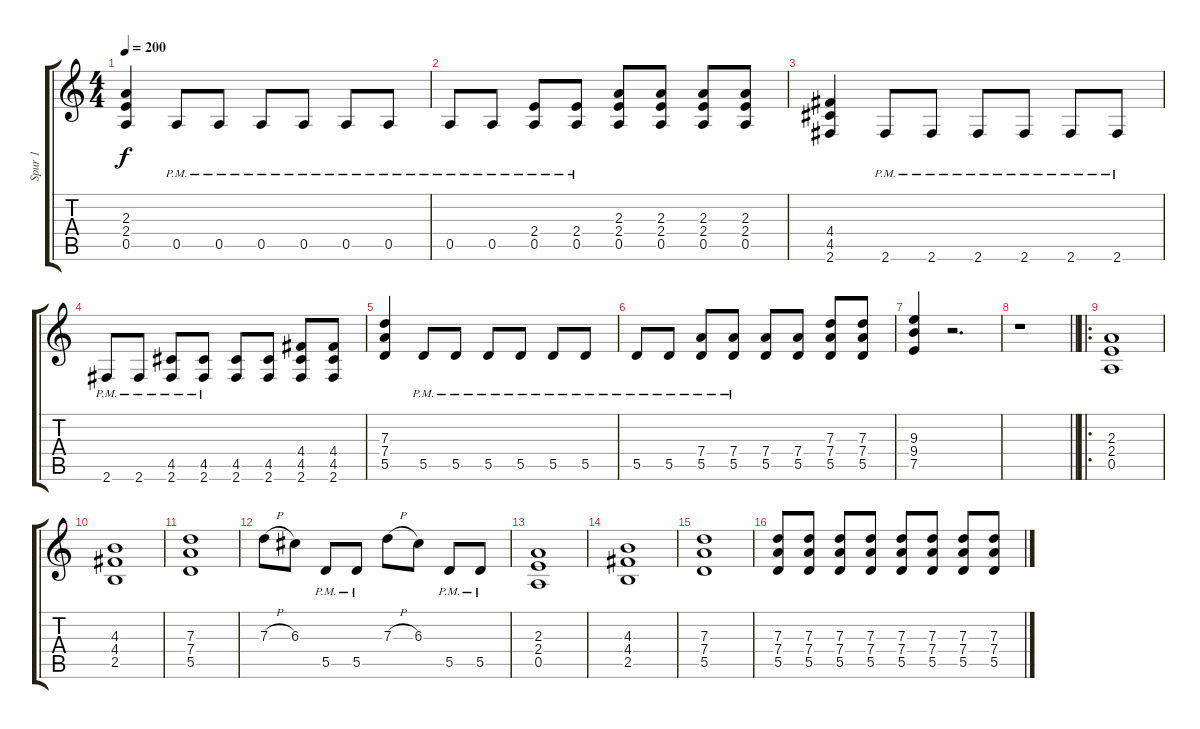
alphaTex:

\track ("Spur 1" "Spur 1") {instrument distortionguitar}
\staff {score tabs}
\tuning (E4 B3 G3 D3 A2 E2) {hide}
\ts (4 4)
\tempo 200
\clef g2
\ks c
(2.3 2.4 0.5).4{dy f} 0.5{pm}.8 0.5{pm}.8 0.5{pm}.8 0.5{pm}.8 0.5{pm}.8 0.5{pm}.8 |
0.5{pm}.8 0.5{pm}.8 (2.4 0.5{pm}).8 (2.4 0.5{pm}).8 (2.3 2.4 0.5).8 (2.3 2.4 0.5).8 (2.3 2.4 0.5).8 (2.3 2.4 0.5).8 |
(4.4 4.5 2.6).4 2.6{pm}.8 2.6{pm}.8 2.6{pm}.8 2.6{pm}.8 2.6{pm}.8 2.6{pm}.8 |
2.6{pm}.8 2.6{pm}.8 (4.5 2.6{pm}).8 (4.5 2.6{pm}).8 (4.5 2.6).8 (4.5 2.6).8 (4.4 4.5 2.6).8 (4.4 4.5 2.6).8 |
(7.3 7.4 5.5).4 5.5{pm}.8 5.5{pm}.8 5.5{pm}.8 5.5{pm}.8 5.5{pm}.8 5.5{pm}.8 |
5.5{pm}.8 5.5{pm}.8 (7.4 5.5{pm}).8 (7.4 5.5{pm}).8 (7.4 5.5).8 (7.4 5.5).8 (7.3 7.4 5.5).8 (7.3 7.4 5.5).8 |
(9.3 9.4 7.5).4 r.2{d} |
\barLineRight lightlight
r.1 |
\ro
(2.3 2.4 0.5).1 |
(4.3 4.4 2.5).1 |
(7.3 7.4 5.5).1 |
7.3{h}.8 6.3.8 5.5{pm}.8 5.5{pm}.8 7.3{h}.8 6.3.8 5.5{pm}.8 5.5{pm}.8 |
(2.3 2.4 0.5).1 |
(4.3 4.4 2.5).1 |
(7.3 7.4 5.5).1 |
(7.3 7.4 5.5).8 (7.3 7.4 5.5).8 (7.3 7.4 5.5).8 (7.3 7.4 5.5).8 (7.3 7.4 5.5).8 (7.3 7.4 5.5).8 (7.3 7.4 5.5).8 (7.3 7.4 5.5).8
